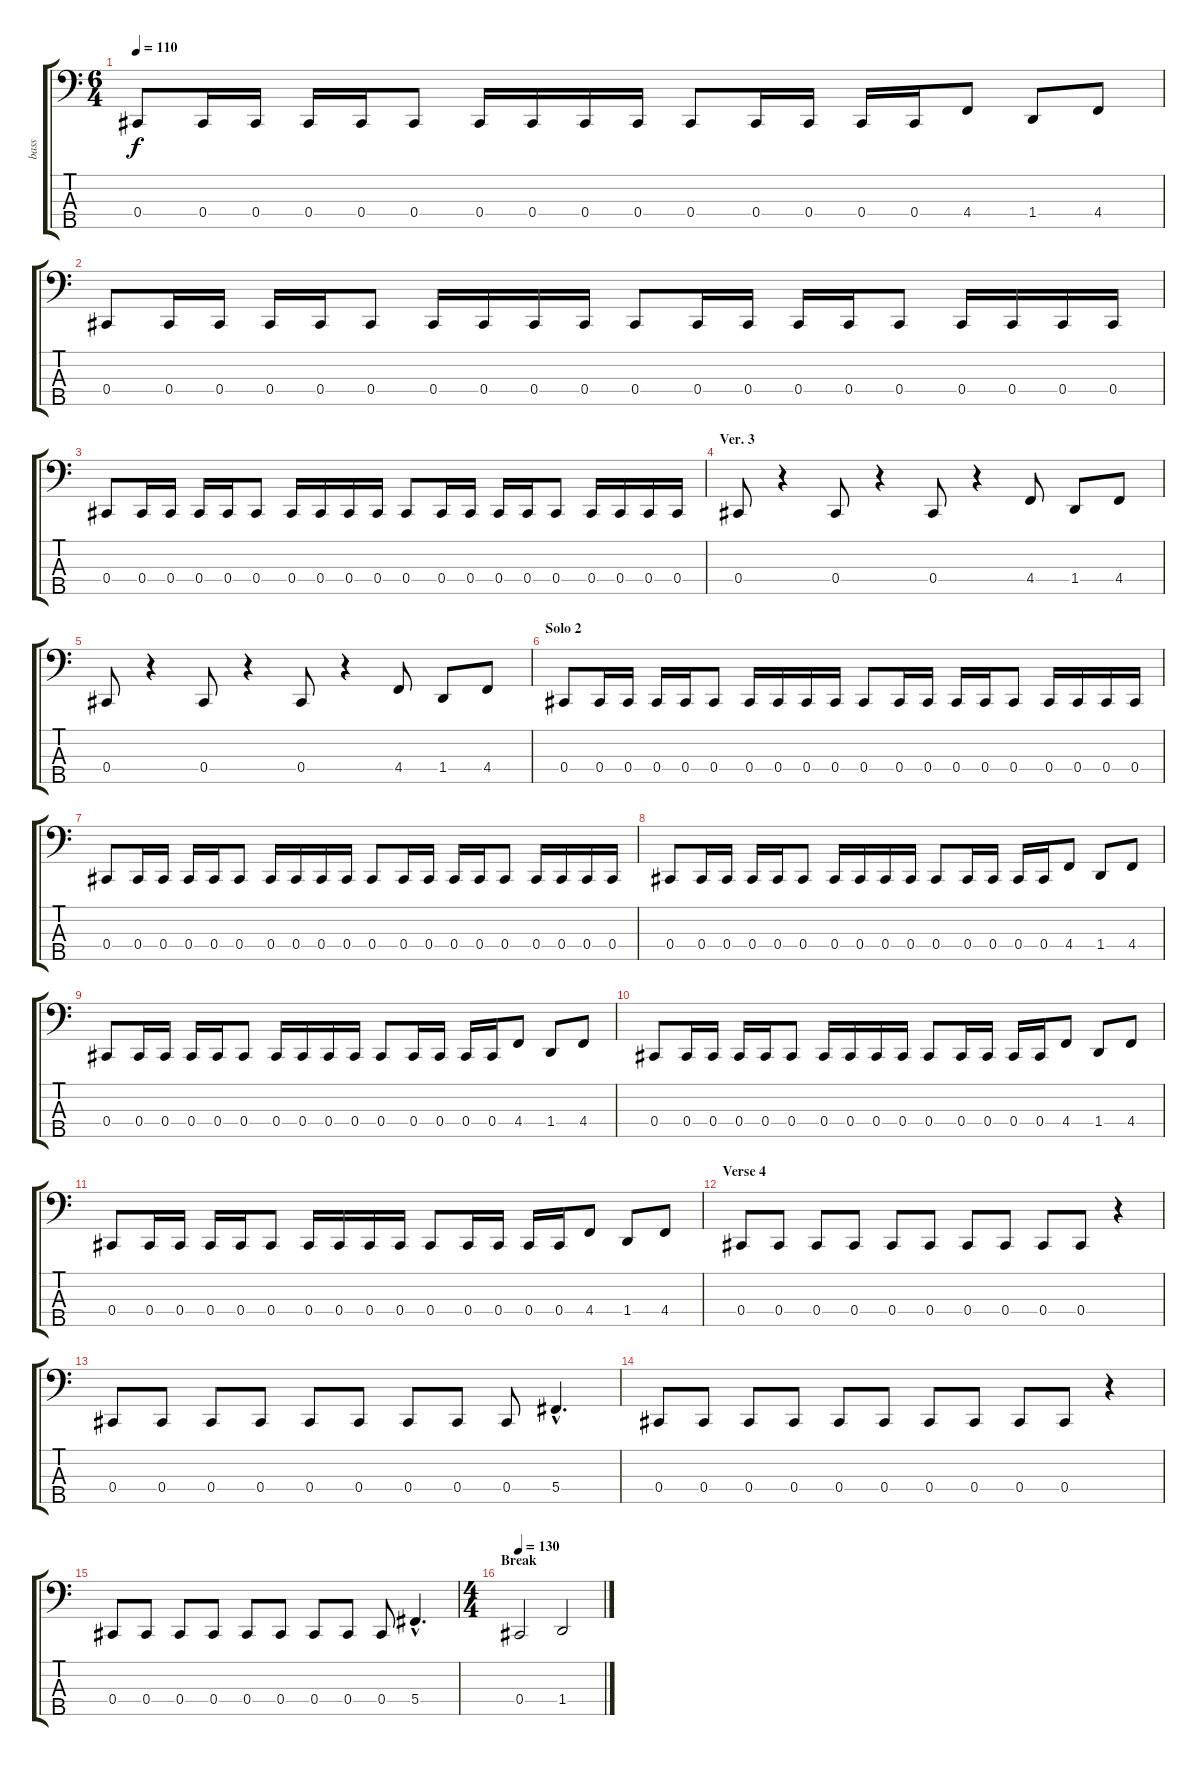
\track ("bass" "bass") {instrument electricbasspick}
\staff {score tabs}
\tuning (E2 B1 Gb1 Db1 Ab0) {hide}
\ts (6 4)
\tempo 110
\clef f4
\ks c
0.4.8{dy f} 0.4.16 0.4.16 0.4.16 0.4.16 0.4.8 0.4.16 0.4.16 0.4.16 0.4.16 0.4.8 0.4.16 0.4.16 0.4.16 0.4.16 4.4.8 1.4.8 4.4.8 |
0.4.8 0.4.16 0.4.16 0.4.16 0.4.16 0.4.8 0.4.16 0.4.16 0.4.16 0.4.16 0.4.8 0.4.16 0.4.16 0.4.16 0.4.16 0.4.8 0.4.16 0.4.16 0.4.16 0.4.16 |
0.4.8 0.4.16 0.4.16 0.4.16 0.4.16 0.4.8 0.4.16 0.4.16 0.4.16 0.4.16 0.4.8 0.4.16 0.4.16 0.4.16 0.4.16 0.4.8 0.4.16 0.4.16 0.4.16 0.4.16 |
\section ("" "Ver. 3")
0.4.8 r.4 0.4.8 r.4 0.4.8 r.4 4.4.8 1.4.8 4.4.8 |
0.4.8 r.4 0.4.8 r.4 0.4.8 r.4 4.4.8 1.4.8 4.4.8 |
\section ("" "Solo 2")
0.4.8 0.4.16 0.4.16 0.4.16 0.4.16 0.4.8 0.4.16 0.4.16 0.4.16 0.4.16 0.4.8 0.4.16 0.4.16 0.4.16 0.4.16 0.4.8 0.4.16 0.4.16 0.4.16 0.4.16 |
0.4.8 0.4.16 0.4.16 0.4.16 0.4.16 0.4.8 0.4.16 0.4.16 0.4.16 0.4.16 0.4.8 0.4.16 0.4.16 0.4.16 0.4.16 0.4.8 0.4.16 0.4.16 0.4.16 0.4.16 |
0.4.8 0.4.16 0.4.16 0.4.16 0.4.16 0.4.8 0.4.16 0.4.16 0.4.16 0.4.16 0.4.8 0.4.16 0.4.16 0.4.16 0.4.16 4.4.8 1.4.8 4.4.8 |
0.4.8 0.4.16 0.4.16 0.4.16 0.4.16 0.4.8 0.4.16 0.4.16 0.4.16 0.4.16 0.4.8 0.4.16 0.4.16 0.4.16 0.4.16 4.4.8 1.4.8 4.4.8 |
0.4.8 0.4.16 0.4.16 0.4.16 0.4.16 0.4.8 0.4.16 0.4.16 0.4.16 0.4.16 0.4.8 0.4.16 0.4.16 0.4.16 0.4.16 4.4.8 1.4.8 4.4.8 |
0.4.8 0.4.16 0.4.16 0.4.16 0.4.16 0.4.8 0.4.16 0.4.16 0.4.16 0.4.16 0.4.8 0.4.16 0.4.16 0.4.16 0.4.16 4.4.8 1.4.8 4.4.8 |
\section ("" "Verse 4")
0.4.8 0.4.8 0.4.8 0.4.8 0.4.8 0.4.8 0.4.8 0.4.8 0.4.8 0.4.8 r.4 |
0.4.8 0.4.8 0.4.8 0.4.8 0.4.8 0.4.8 0.4.8 0.4.8 0.4.8 5.4{hac}.4{d} |
0.4.8 0.4.8 0.4.8 0.4.8 0.4.8 0.4.8 0.4.8 0.4.8 0.4.8 0.4.8 r.4 |
0.4.8 0.4.8 0.4.8 0.4.8 0.4.8 0.4.8 0.4.8 0.4.8 0.4.8 5.4{hac}.4{d} |
\ts (4 4)
\section ("" "Break")
\tempo 130
0.4.2 1.4.2
